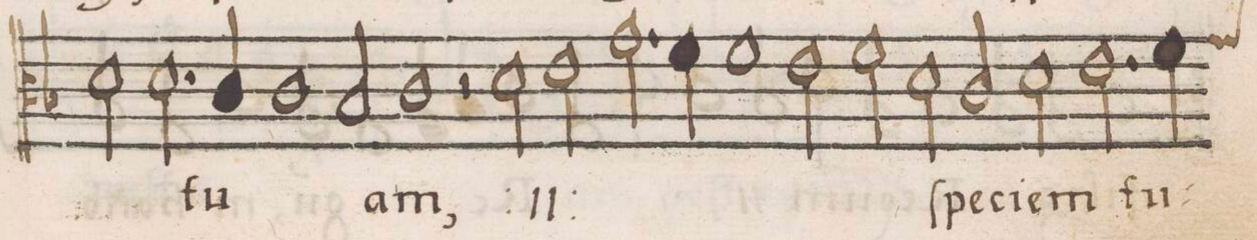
**kern	**text
*I"CANTVS	*
*clefC3	*
*k[b-]	*
*met(C|)	*
*M2/1	*
2d\	.
2.d\	tu-
4c/	.
1c\	.
=30-	=30-
2B-/	.
1c	-am,
=31-	=31-
2r	.
*	*ij
2d\	ſpe-
2e\	.
2.g\	-ci-
=32-	=32-
4f\	-em
1f	tu-
2e\	.
=33-	=33-
2f\	-am
*	*Xij
2d\	ſpe-
2c/	-ci-
2d\	-em
=34-	=34-
2.e\	tu-
*custos:g	*
4f\	.
*-	*-
